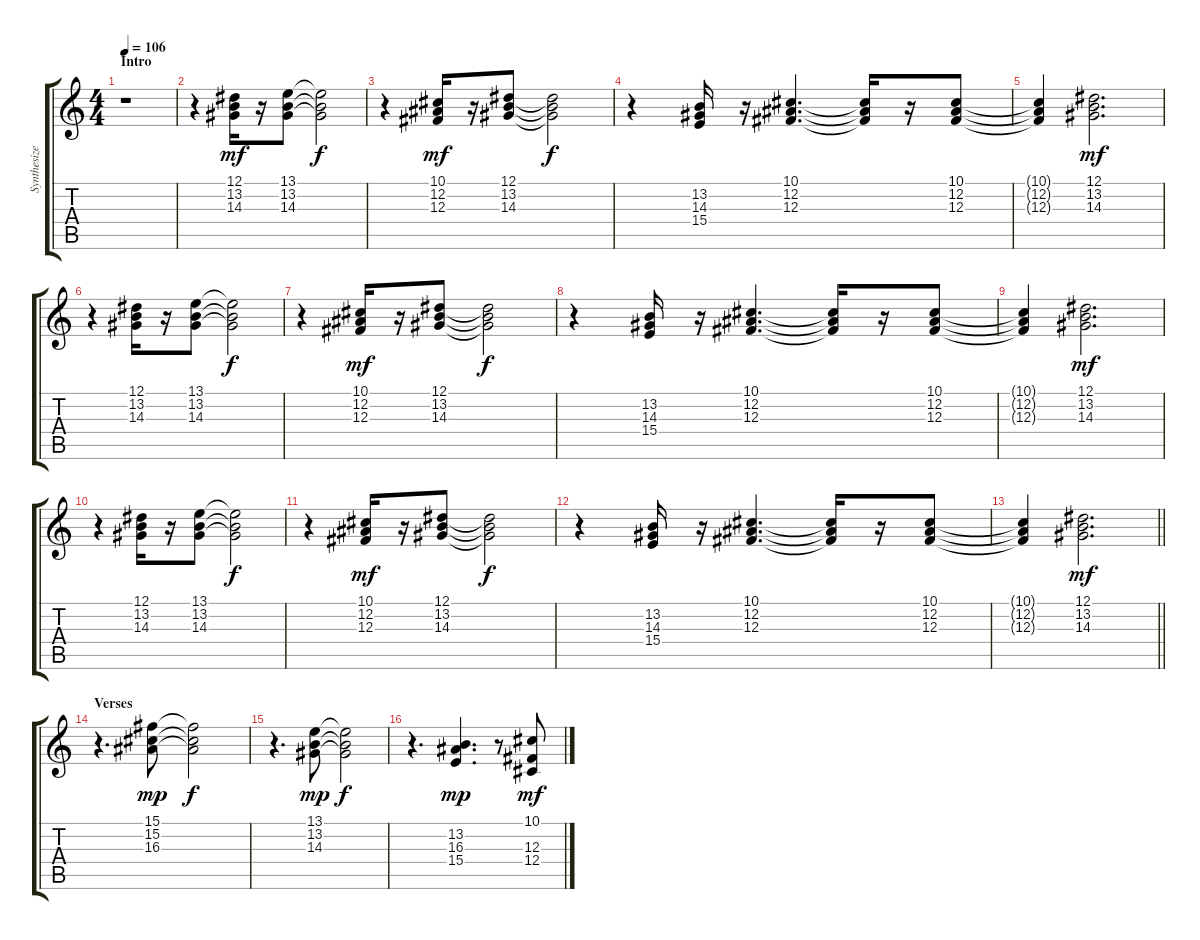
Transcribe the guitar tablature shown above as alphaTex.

\track ("Synthesizer II" "Synthesize") {instrument synthstrings1}
\staff {score tabs}
\tuning (Eb4 Bb3 Gb3 Db3 Ab2 Eb2) {hide}
\ts (4 4)
\section ("" "Intro")
\tempo 106
\clef g2
\ks c
r.1{dy mf instrument synthstrings1} |
r.4 (12.1 13.2 14.3).16 r.16 (13.1 13.2 14.3).8 (13.1{t} 13.2{t} 14.3{t}).2{dy f} |
r.4 (10.1 12.2 12.3).16{dy mf} r.16 (12.1 13.2 14.3).8 (12.1{t} 13.2{t} 14.3{t}).2{dy f} |
r.4 (13.2 14.3 15.4).16 r.16 (10.1 12.2 12.3).4{d} (10.1{t} 12.2{t} 12.3{t}).16 r.16 (10.1 12.2 12.3).8 |
(10.1{t} 12.2{t} 12.3{t}).4 (12.1 13.2 14.3).2{d dy mf} |
r.4 (12.1 13.2 14.3).16 r.16 (13.1 13.2 14.3).8 (13.1{t} 13.2{t} 14.3{t}).2{dy f} |
r.4 (10.1 12.2 12.3).16{dy mf} r.16 (12.1 13.2 14.3).8 (12.1{t} 13.2{t} 14.3{t}).2{dy f} |
r.4 (13.2 14.3 15.4).16 r.16 (10.1 12.2 12.3).4{d} (10.1{t} 12.2{t} 12.3{t}).16 r.16 (10.1 12.2 12.3).8 |
(10.1{t} 12.2{t} 12.3{t}).4 (12.1 13.2 14.3).2{d dy mf} |
r.4 (12.1 13.2 14.3).16 r.16 (13.1 13.2 14.3).8 (13.1{t} 13.2{t} 14.3{t}).2{dy f} |
r.4 (10.1 12.2 12.3).16{dy mf} r.16 (12.1 13.2 14.3).8 (12.1{t} 13.2{t} 14.3{t}).2{dy f} |
r.4 (13.2 14.3 15.4).16 r.16 (10.1 12.2 12.3).4{d} (10.1{t} 12.2{t} 12.3{t}).16 r.16 (10.1 12.2 12.3).8 |
\barLineRight lightlight
(10.1{t} 12.2{t} 12.3{t}).4 (12.1 13.2 14.3).2{d dy mf} |
\section ("" "Verses")
r.4{d} (15.1 15.2 16.3).8{dy mp} (15.1{t} 15.2{t} 16.3{t}).2{dy f} |
r.4{d} (13.1 13.2 14.3).8{dy mp} (13.1{t} 13.2{t} 14.3{t}).2{dy f} |
r.4{d} (13.2 16.3 15.4).4{d dy mp} r.8 (10.1 12.3 12.4).8{dy mf}
